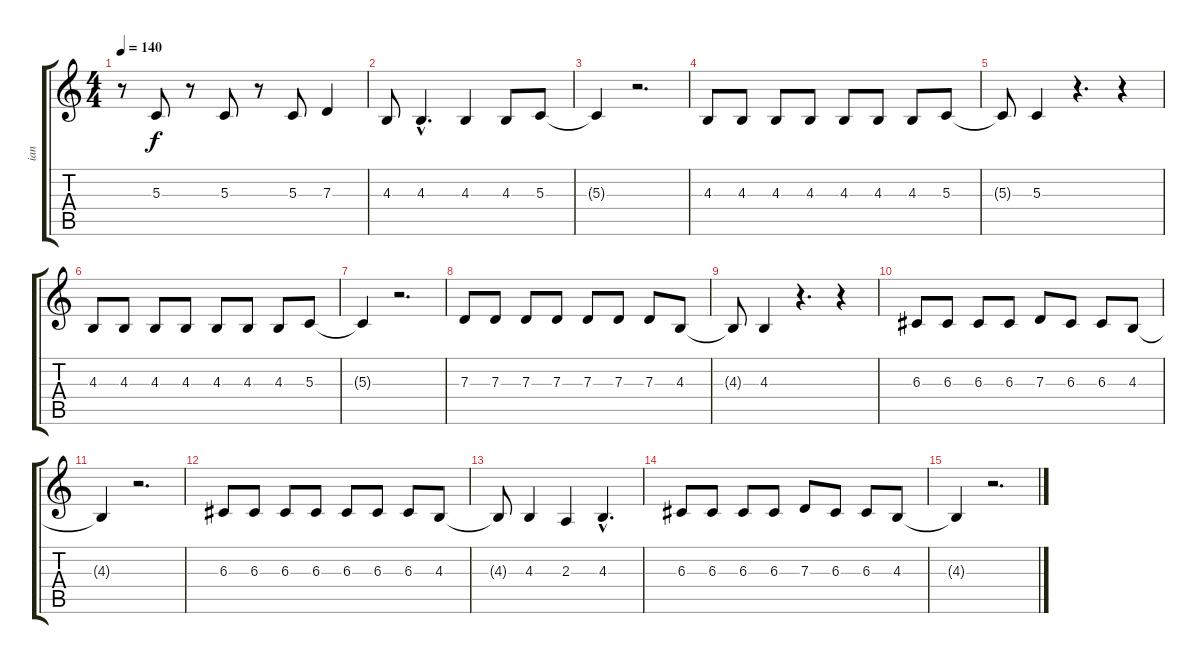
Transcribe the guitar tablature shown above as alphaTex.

\track ("ian" "ian") {instrument lead2sawtooth}
\staff {score tabs}
\tuning (E4 B3 G3 D3 A2 E2) {hide}
\ts (4 4)
\tempo 140
\clef g2
\ks c
r.8{dy f} 5.3.8 r.8 5.3.8 r.8 5.3.8 7.3.4 |
4.3.8 4.3{hac}.4{d} 4.3.4 4.3.8 5.3.8 |
5.3{t}.4 r.2{d} |
4.3.8 4.3.8 4.3.8 4.3.8 4.3.8 4.3.8 4.3.8 5.3.8 |
5.3{t}.8 5.3.4 r.4{d} r.4 |
4.3.8 4.3.8 4.3.8 4.3.8 4.3.8 4.3.8 4.3.8 5.3.8 |
5.3{t}.4 r.2{d} |
7.3.8 7.3.8 7.3.8 7.3.8 7.3.8 7.3.8 7.3.8 4.3.8 |
4.3{t}.8 4.3.4 r.4{d} r.4 |
6.3.8 6.3.8 6.3.8 6.3.8 7.3.8 6.3.8 6.3.8 4.3.8 |
4.3{t}.4 r.2{d} |
6.3.8 6.3.8 6.3.8 6.3.8 6.3.8 6.3.8 6.3.8 4.3.8 |
4.3{t}.8 4.3.4 2.3.4 4.3{hac}.4{d} |
6.3.8 6.3.8 6.3.8 6.3.8 7.3.8 6.3.8 6.3.8 4.3.8 |
4.3{t}.4 r.2{d}
